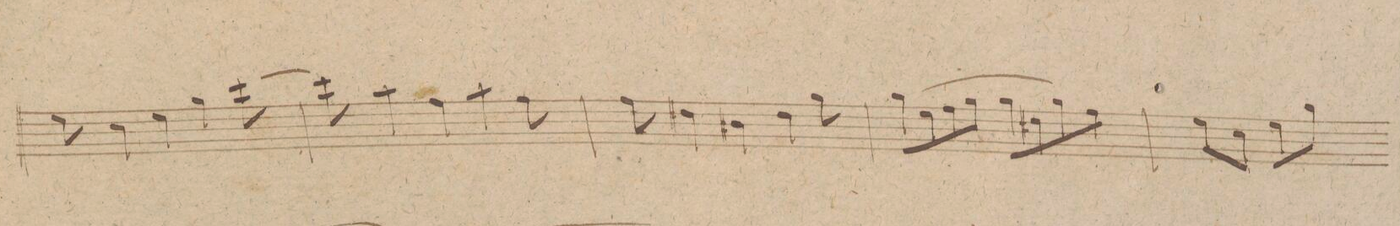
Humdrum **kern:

**kern	**dynam
*I"Violino. 1mo	*
*clefG2	*
*k[f#c#g#]	*
*met(c|)	*
*M2/2	*
8ee\	.
4cc#\	.
4ee\	.
4gg#\	.
[8ccc#\	.
=25	=25
8ccc#\]	.
4aa\	.
4ff#\	.
4aa\	.
8ff#\	.
=26	=26
8ff#\	.
4dd#X\	.
4b#X\	.
4dd#\	.
8gg#\	.
=27	=27
8gg#\L	.
(8ee\	.
8ff#\	.
8gg#\J	.
8gg#\L	.
8dd#X\	.
8gg#\)	.
8ff#\J	.
=28	=28
8ee\L	.
8cc#\J	.
8ee\L	.
8gg#\J	.
*-	*-
